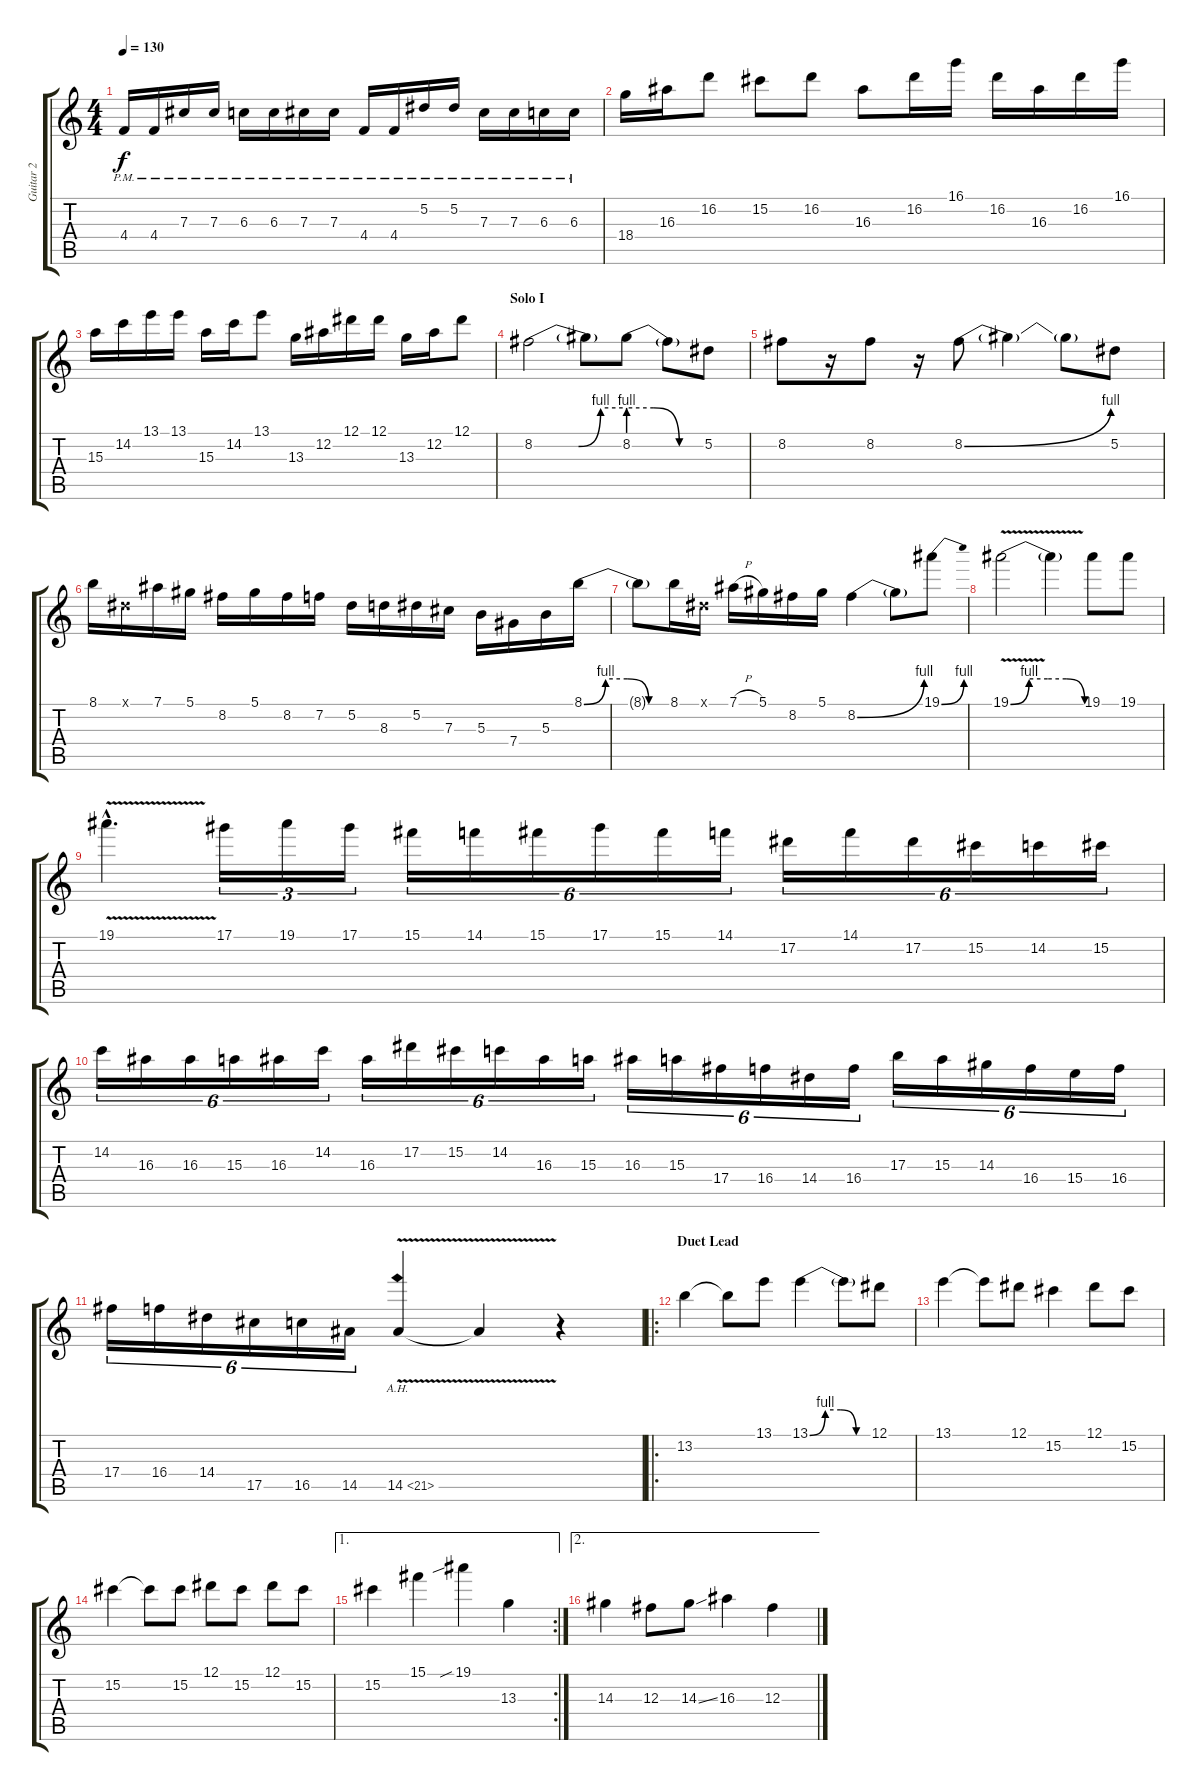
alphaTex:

\track ("Guitar 2" "Guitar 2") {instrument overdrivenguitar}
\staff {score tabs}
\tuning (Eb4 Bb3 Gb3 Db3 Ab2 Eb2) {hide}
\ts (4 4)
\tempo 130
\clef g2
\ks c
4.4{pm}.16{dy f} 4.4{pm}.16 7.3{pm}.16 7.3{pm}.16 6.3{pm}.16 6.3{pm}.16 7.3{pm}.16 7.3{pm}.16 4.4{pm}.16 4.4{pm}.16 5.2{pm}.16 5.2{pm}.16 7.3{pm}.16 7.3{pm}.16 6.3{pm}.16 6.3{pm}.16 |
18.4.16 16.3.16 16.2.8 15.2.8 16.2.8 16.3.8 16.2.16 16.1.16 16.2.16 16.3.16 16.2.16 16.1.16 |
15.3.16 14.2.16 13.1.16 13.1.16 15.3.16 14.2.16 13.1.8 13.3.16 12.2.16 12.1.16 12.1.16 13.3.16 12.2.16 12.1.8 |
\section ("" "Solo I")
8.2{be (custom 0 0 30 0 45 4 60 4)}.2 8.2{t}.8 8.2{be (custom 0 4 20 4 40 0 60 0)}.8 8.2{t}.8 5.2.8 |
8.2.8 r.16 8.2.8 r.16 8.2{be (bend 0 0 60 4)}.8 8.2{t}.4 8.2{t}.8 5.2.8 |
8.1.16 0.1{x}.16 7.1.16 5.1.16 8.2.16 5.1.16 8.2.16 7.2.16 5.2.16 8.3.16 5.2.16 7.3.16 5.3.16 7.4.16 5.3.16 8.1{be (custom 0 0 15 4 30 4 45 0 60 0)}.16 |
8.1{t}.8 8.1.16 0.1{x}.16 7.1{h}.16 5.1.16 8.2.16 5.1.16 8.2{be (bend 0 0 60 4)}.4 8.2{t}.8 19.1{be (bend 0 0 60 4)}.8 |
19.1{be (custom 0 0 15 4 30 4 45 4 60 0) v}.2 19.1{t}.4 19.1.8 19.1.8 |
19.1{v hac}.4{d} 17.1.16{tu (3 2)} 19.1.16{tu (3 2)} 17.1.16{tu (3 2)} 15.1.16{tu (6 4)} 14.1.16{tu (6 4)} 15.1.16{tu (6 4)} 17.1.16{tu (6 4)} 15.1.16{tu (6 4)} 14.1.16{tu (6 4)} 17.2.16{tu (6 4)} 14.1.16{tu (6 4)} 17.2.16{tu (6 4)} 15.2.16{tu (6 4)} 14.2.16{tu (6 4)} 15.2.16{tu (6 4)} |
14.2.16{tu (6 4)} 16.3.16{tu (6 4)} 16.3.16{tu (6 4)} 15.3.16{tu (6 4)} 16.3.16{tu (6 4)} 14.2.16{tu (6 4)} 16.3.16{tu (6 4)} 17.2.16{tu (6 4)} 15.2.16{tu (6 4)} 14.2.16{tu (6 4)} 16.3.16{tu (6 4)} 15.3.16{tu (6 4)} 16.3.16{tu (6 4)} 15.3.16{tu (6 4)} 17.4.16{tu (6 4)} 16.4.16{tu (6 4)} 14.4.16{tu (6 4)} 16.4.16{tu (6 4)} 17.3.16{tu (6 4)} 15.3.16{tu (6 4)} 14.3.16{tu (6 4)} 16.4.16{tu (6 4)} 15.4.16{tu (6 4)} 16.4.16{tu (6 4)} |
17.4.16{tu (6 4)} 16.4.16{tu (6 4)} 14.4.16{tu (6 4)} 17.5.16{tu (6 4)} 16.5.16{tu (6 4)} 14.5.16{tu (6 4)} 14.5{ah 7 v}.4 14.5{t}.4 r.4 |
\ro
\section ("" "Duet Lead")
13.2.4 13.2{t}.8 13.1.8 13.1{be (custom 0 0 15 4 30 4 45 0 60 0)}.4 13.1{t}.8 12.1.8 |
13.1.4 13.1{t}.8 12.1.8 15.2.4 12.1.8 15.2.8 |
15.2.4 15.2{t}.8 15.2.8 12.1.8 15.2.8 12.1.8 15.2.8 |
\ae 1
\rc 2
15.2.4 15.1.4 19.1{sib}.4 13.3.4 |
\ae 2
14.3.4 12.3.8 14.3{ss}.8 16.3.4 12.3.4
